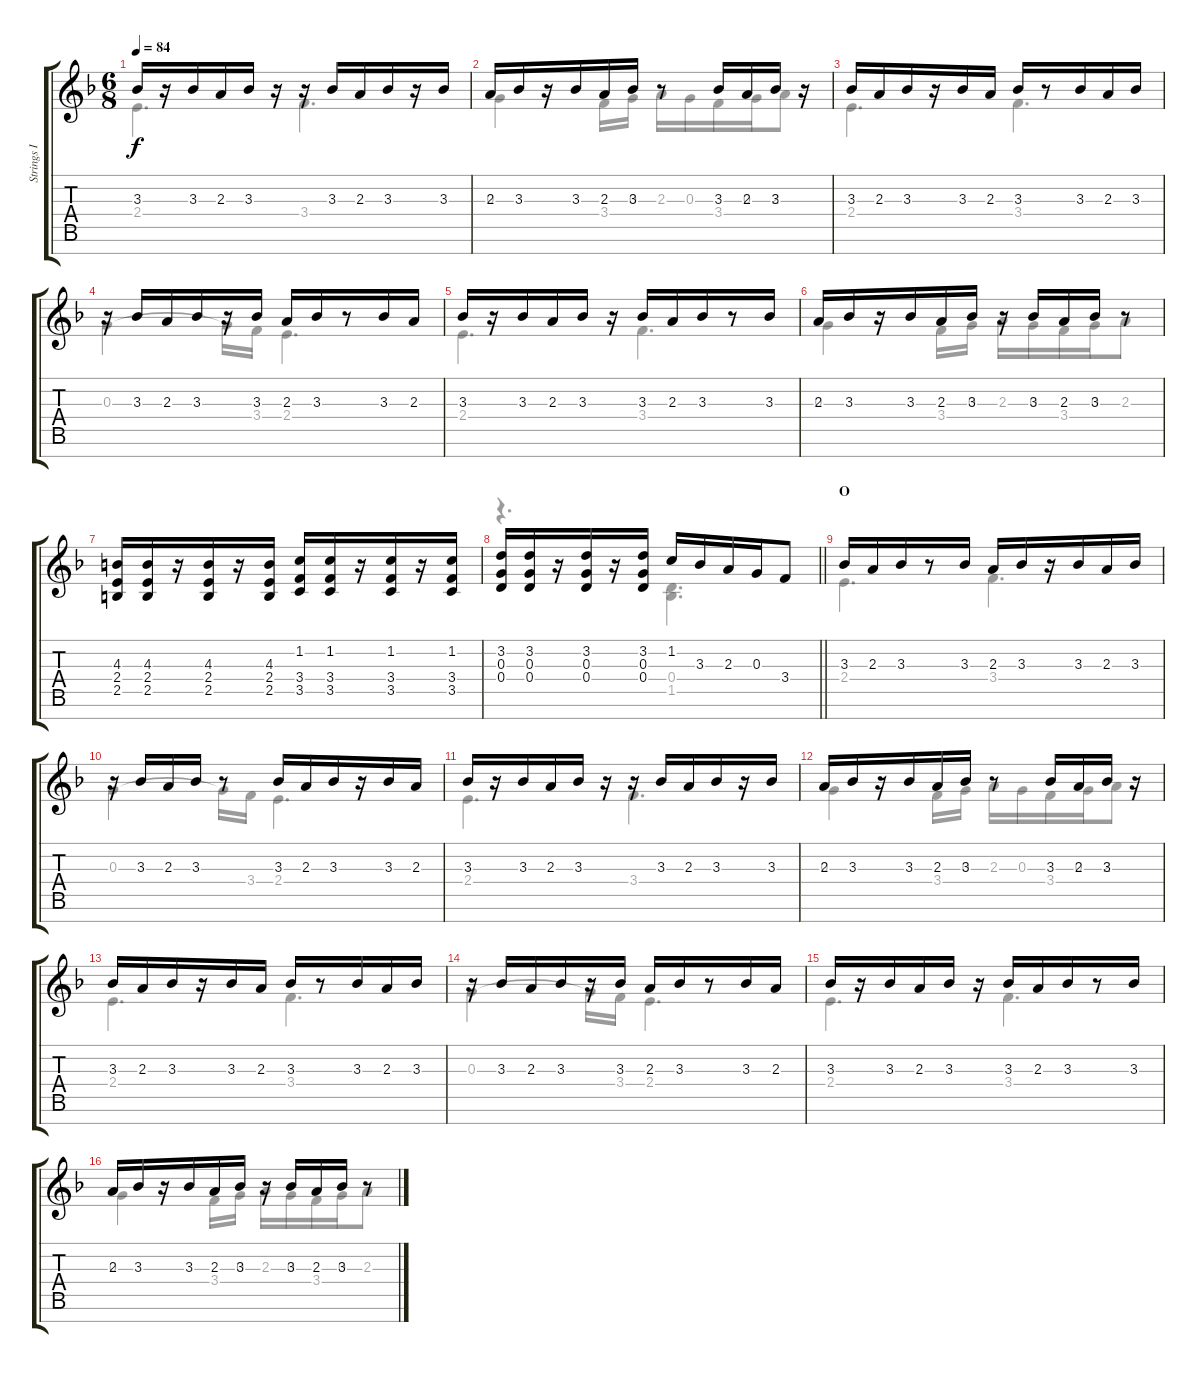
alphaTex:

\track ("Strings I" "Strings I") {instrument stringensemble1}
\staff {score tabs}
\tuning (E5 B4 G4 D4 A3 E3 B2) {hide}
\voice
\ts (6 8)
\tempo 84
\clef g2
\ks f
3.3.16{dy f} r.16 3.3.16 2.3.16 3.3.16 r.16 r.16 3.3.16 2.3.16 3.3.16 r.16 3.3.16 |
2.3.16 3.3.16 r.16 3.3.16 2.3.16 3.3.16 r.8 3.3.16 2.3.16 3.3.16 r.16 |
3.3.16 2.3.16 3.3.16 r.16 3.3.16 2.3.16 3.3.16 r.8 3.3.16 2.3.16 3.3.16 |
r.16 3.3.16 2.3.16 3.3.16 r.16 3.3.16 2.3.16 3.3.16 r.8 3.3.16 2.3.16 |
3.3.16 r.16 3.3.16 2.3.16 3.3.16 r.16 3.3.16 2.3.16 3.3.16 r.8 3.3.16 |
2.3.16 3.3.16 r.16 3.3.16 2.3.16 3.3.16 r.16 3.3.16 2.3.16 3.3.16 r.8 |
(4.3 2.4 2.5).16 (4.3 2.4 2.5).16 r.16 (4.3 2.4 2.5).16 r.16 (4.3 2.4 2.5).16 (1.2 3.4 3.5).16 (1.2 3.4 3.5).16 r.16 (1.2 3.4 3.5).16 r.16 (1.2 3.4 3.5).16 |
\barLineRight lightlight
(3.2 0.3 0.4).16 (3.2 0.3 0.4).16 r.16 (3.2 0.3 0.4).16 r.16 (3.2 0.3 0.4).16 1.2.16 3.3.16 2.3.16 0.3.16 3.4.8 |
\section ("" "O")
3.3.16 2.3.16 3.3.16 r.8 3.3.16 2.3.16 3.3.16 r.16 3.3.16 2.3.16 3.3.16 |
r.16 3.3.16 2.3.16 3.3.16 r.8 3.3.16 2.3.16 3.3.16 r.16 3.3.16 2.3.16 |
3.3.16 r.16 3.3.16 2.3.16 3.3.16 r.16 r.16 3.3.16 2.3.16 3.3.16 r.16 3.3.16 |
2.3.16 3.3.16 r.16 3.3.16 2.3.16 3.3.16 r.8 3.3.16 2.3.16 3.3.16 r.16 |
3.3.16 2.3.16 3.3.16 r.16 3.3.16 2.3.16 3.3.16 r.8 3.3.16 2.3.16 3.3.16 |
r.16 3.3.16 2.3.16 3.3.16 r.16 3.3.16 2.3.16 3.3.16 r.8 3.3.16 2.3.16 |
3.3.16 r.16 3.3.16 2.3.16 3.3.16 r.16 3.3.16 2.3.16 3.3.16 r.8 3.3.16 |
2.3.16 3.3.16 r.16 3.3.16 2.3.16 3.3.16 r.16 3.3.16 2.3.16 3.3.16 r.8
\voice
\clef g2
\ottava regular
\simile none
\ks f
2.4.4{d dy f} 3.4.4{d} |
0.3.4 3.4.16 0.3.16 2.3.16 0.3.16 3.4.16 0.3.16 2.3.8 |
2.4.4{d} 3.4.4{d} |
0.3.4 0.3{t}.16 3.4.16 2.4.4{d} |
2.4.4{d} 3.4.4{d} |
0.3.4 3.4.16 0.3.16 2.3.16 0.3.16 3.4.16 0.3.16 2.3.8 |
|
\barLineRight lightlight
r.4{d} (0.4 1.5).4{d} |
2.4.4{d} 3.4.4{d} |
0.3.4 0.3{t}.16 3.4.16 2.4.4{d} |
2.4.4{d} 3.4.4{d} |
0.3.4 3.4.16 0.3.16 2.3.16 0.3.16 3.4.16 0.3.16 2.3.8 |
2.4.4{d} 3.4.4{d} |
0.3.4 0.3{t}.16 3.4.16 2.4.4{d} |
2.4.4{d} 3.4.4{d} |
0.3.4 3.4.16 0.3.16 2.3.16 0.3.16 3.4.16 0.3.16 2.3.8
